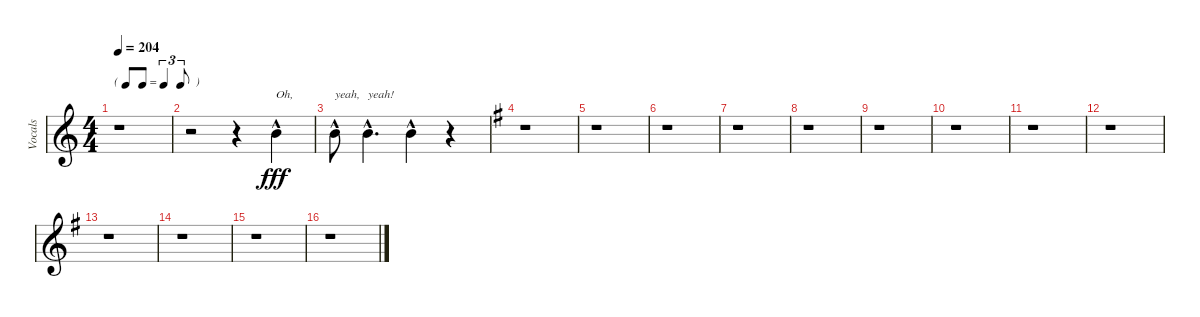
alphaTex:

\track ("Vocals" "Vocals") {instrument synthbrass2}
\staff {score}
\tuning (E4 B3 G3 D3 A2 E2) {hide}
\ts (4 4)
\tf triplet8th
\tempo 204
\clef g2
\ks c
r.1{dy fff} |
r.2 r.4 7.1{hac}.4{txt "Oh,"} |
7.1{hac}.8{txt "yeah,"} 7.1{hac}.4{d txt "yeah!"} 7.1{hac}.4 r.4 |
\ks eminor
r.1 |
r.1 |
r.1 |
r.1 |
r.1 |
r.1 |
r.1 |
r.1 |
r.1 |
r.1 |
r.1 |
r.1 |
r.1
